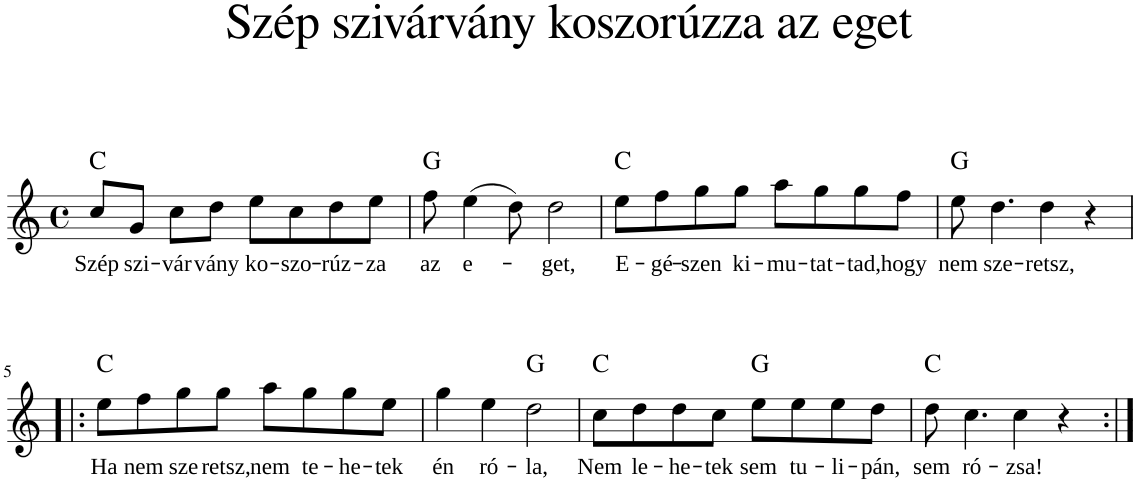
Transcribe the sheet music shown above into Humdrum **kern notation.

**kern	**text	**harte
*part1	*part1	*part1
*staff1	*staff1	*
*I"Piano	*	*
*I'Pno	*	*
*clefG2	*	*
*k[]	*	*
*M4/4	*	*
*met(c)	*	*
=1	=1	=1
!	!LO:LY:b	!
8cc/L	Szép	C:maj
!	!LO:LY:b	!
8g/J	szi-	.
!	!LO:LY:b	!
8cc\L	-vár-	.
!	!LO:LY:b	!
8dd\J	-vány	.
!	!LO:LY:b	!
8ee\L	ko-	.
!	!LO:LY:b	!
8cc\	-szo-	.
!	!LO:LY:b	!
8dd\	-rúz-	.
!	!LO:LY:b	!
8ee\J	-za	.
=2	=2	=2
!	!LO:LY:b	!
8ff\	az	G:maj
!	!LO:LY:b	!
(4ee\	e-	.
8dd\)	.	.
!	!LO:LY:b	!
2dd\	-get,	.
=3	=3	=3
!	!LO:LY:b	!
8ee\L	E-	C:maj
!	!LO:LY:b	!
8ff\	-gé-	.
!	!LO:LY:b	!
8gg\	-szen	.
!	!LO:LY:b	!
8gg\J	ki-	.
!	!LO:LY:b	!
8aa\L	-mu-	.
!	!LO:LY:b	!
8gg\	-tat-	.
!	!LO:LY:b	!
8gg\	-tad,	.
!	!LO:LY:b	!
8ff\J	hogy	.
=4	=4	=4
!	!LO:LY:b	!
8ee\	nem	G:maj
!	!LO:LY:b	!
4.dd\	sze-	.
!	!LO:LY:b	!
4dd\	-retsz,	.
4r	.	.
!!LO:LB:g=z
=5!|:	=5!|:	=5!|:
!	!LO:LY:b	!
8ee\L	Ha	C:maj
!	!LO:LY:b	!
8ff\	nem	.
!	!LO:LY:b	!
8gg\	sze-	.
!	!LO:LY:b	!
8gg\J	-retsz,	.
!	!LO:LY:b	!
8aa\L	nem	.
!	!LO:LY:b	!
8gg\	te-	.
!	!LO:LY:b	!
8gg\	-he-	.
!	!LO:LY:b	!
8ee\J	-tek	.
=6	=6	=6
!	!LO:LY:b	!
4gg\	én	.
!	!LO:LY:b	!
4ee\	ró-	.
!	!LO:LY:b	!
2dd\	-la,	G:maj
=7	=7	=7
!	!LO:LY:b	!
8cc\L	Nem	C:maj
!	!LO:LY:b	!
8dd\	le-	.
!	!LO:LY:b	!
8dd\	-he-	.
!	!LO:LY:b	!
8cc\J	-tek	.
!	!LO:LY:b	!
8ee\L	sem	G:maj
!	!LO:LY:b	!
8ee\	tu-	.
!	!LO:LY:b	!
8ee\	-li-	.
!	!LO:LY:b	!
8dd\J	-pán,	.
=8	=8	=8
!	!LO:LY:b	!
8dd\	sem	C:maj
!	!LO:LY:b	!
4.cc\	ró-	.
!	!LO:LY:b	!
4cc\	-zsa!	.
4r	.	.
=:|!	=:|!	=:|!
*-	*-	*-
